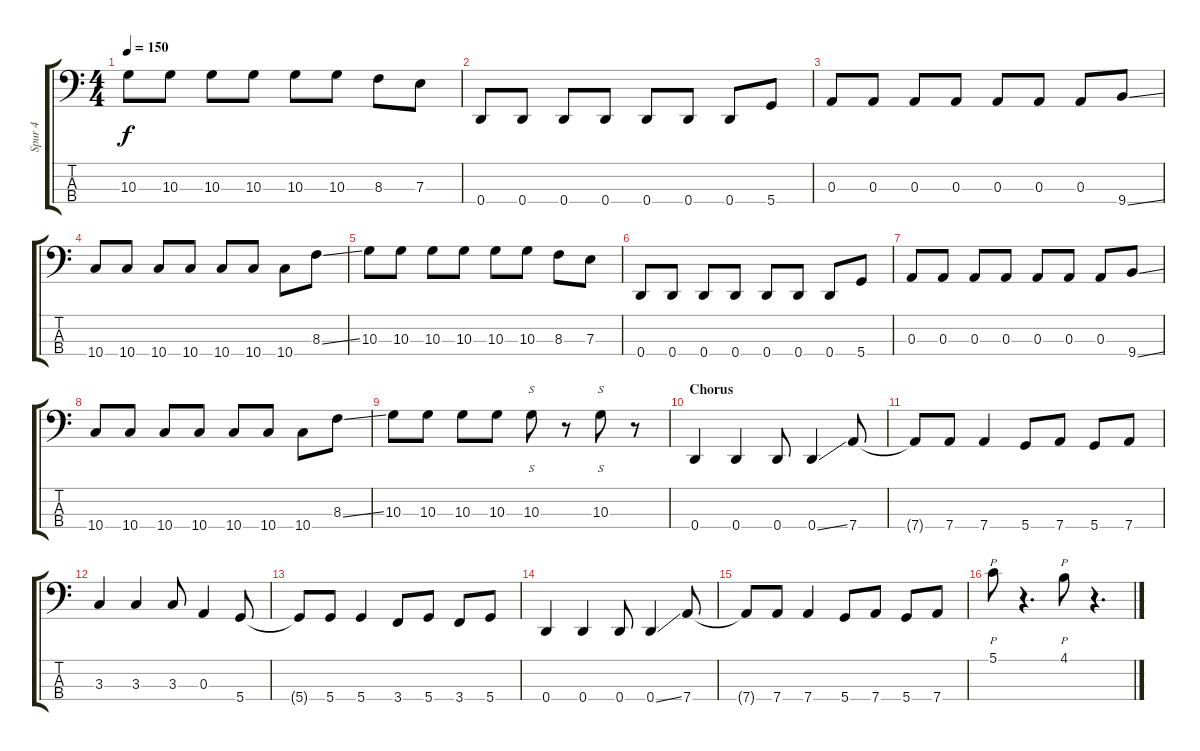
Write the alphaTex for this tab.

\track ("Spur 4" "Spur 4") {instrument electricbassfinger}
\staff {score tabs}
\tuning (G2 D2 A1 D1) {hide}
\ts (4 4)
\tempo 150
\clef f4
\ks c
10.3.8{dy f} 10.3.8 10.3.8 10.3.8 10.3.8 10.3.8 8.3.8 7.3.8 |
0.4.8 0.4.8 0.4.8 0.4.8 0.4.8 0.4.8 0.4.8 5.4.8 |
0.3.8 0.3.8 0.3.8 0.3.8 0.3.8 0.3.8 0.3.8 9.4{ss}.8 |
10.4.8 10.4.8 10.4.8 10.4.8 10.4.8 10.4.8 10.4.8 8.3{ss}.8 |
10.3.8 10.3.8 10.3.8 10.3.8 10.3.8 10.3.8 8.3.8 7.3.8 |
0.4.8 0.4.8 0.4.8 0.4.8 0.4.8 0.4.8 0.4.8 5.4.8 |
0.3.8 0.3.8 0.3.8 0.3.8 0.3.8 0.3.8 0.3.8 9.4{ss}.8 |
10.4.8 10.4.8 10.4.8 10.4.8 10.4.8 10.4.8 10.4.8 8.3{ss}.8 |
10.3.8 10.3.8 10.3.8 10.3.8 10.3.8{s instrument slapbass1} r.8 10.3.8{s} r.8 |
\section ("" "Chorus")
0.4.4{instrument electricbassfinger} 0.4.4 0.4.8 0.4{ss}.4 7.4.8 |
7.4{t}.8 7.4.8 7.4.4 5.4.8 7.4.8 5.4.8 7.4.8 |
3.3.4 3.3.4 3.3.8 0.3.4 5.4.8 |
5.4{t}.8 5.4.8 5.4.4 3.4.8 5.4.8 3.4.8 5.4.8 |
0.4.4 0.4.4 0.4.8 0.4{ss}.4 7.4.8 |
7.4{t}.8 7.4.8 7.4.4 5.4.8 7.4.8 5.4.8 7.4.8 |
5.1.8{p instrument slapbass2} r.4{d} 4.1.8{p} r.4{d}
